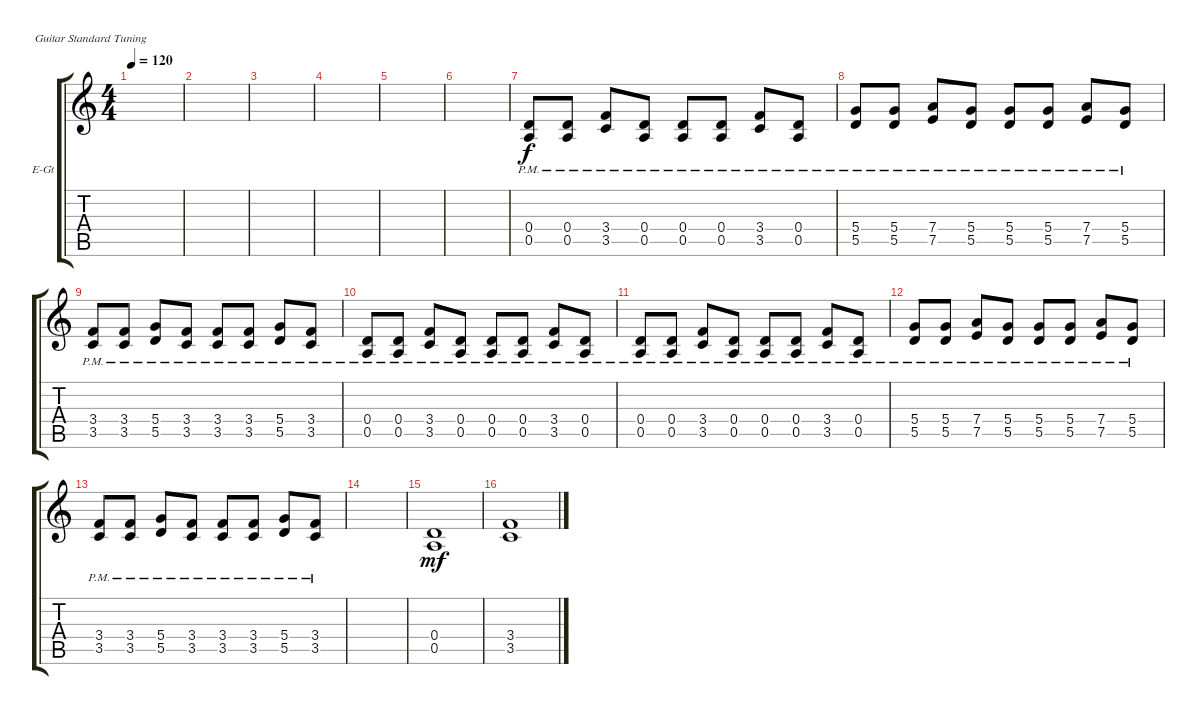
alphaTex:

\defaultSystemsLayout 4
\bracketExtendMode groupsimilarinstruments
\firstSystemTrackNameOrientation horizontal
\otherSystemsTrackNameOrientation horizontal
\track ("Electric Guitar" "E-Gt") {instrument distortionguitar}
\staff {score tabs}
\tuning (E4 B3 G3 D3 A2 E2)
\ts (4 4)
\tempo 120
\clef g2
\scale
0.333333
\ks c
|
\scale
0.333333 |
\scale
0.333333 |
\scale
0.333333 |
\scale
0.333333 |
\scale
0.333333 |
\scale
0.333333 (0.4{pm} 0.5{pm}).8 (0.4{pm} 0.5{pm}).8 (3.4{pm} 3.5{pm}).8 (0.4{pm} 0.5{pm}).8 (0.4{pm} 0.5{pm}).8 (0.4{pm} 0.5{pm}).8 (3.4{pm} 3.5{pm}).8 (0.4{pm} 0.5{pm}).8 |
\scale
0.333333 (5.4{pm} 5.5{pm}).8 (5.4{pm} 5.5{pm}).8 (7.4{pm} 7.5{pm}).8 (5.4{pm} 5.5{pm}).8 (5.4{pm} 5.5{pm}).8 (5.4{pm} 5.5{pm}).8 (7.4{pm} 7.5{pm}).8 (5.4{pm} 5.5{pm}).8 |
\scale
0.333333 (3.4{pm} 3.5{pm}).8 (3.4{pm} 3.5{pm}).8 (5.4{pm} 5.5{pm}).8 (3.4{pm} 3.5{pm}).8 (3.4{pm} 3.5{pm}).8 (3.4{pm} 3.5{pm}).8 (5.4{pm} 5.5{pm}).8 (3.4{pm} 3.5{pm}).8 |
\scale
0.333333 (0.4{pm} 0.5{pm}).8 (0.4{pm} 0.5{pm}).8 (3.4{pm} 3.5{pm}).8 (0.4{pm} 0.5{pm}).8 (0.4{pm} 0.5{pm}).8 (0.4{pm} 0.5{pm}).8 (3.4{pm} 3.5{pm}).8 (0.4{pm} 0.5{pm}).8 |
\scale
0.333333 (0.4{pm} 0.5{pm}).8 (0.4{pm} 0.5{pm}).8 (3.4{pm} 3.5{pm}).8 (0.4{pm} 0.5{pm}).8 (0.4{pm} 0.5{pm}).8 (0.4{pm} 0.5{pm}).8 (3.4{pm} 3.5{pm}).8 (0.4{pm} 0.5{pm}).8 |
\scale
0.333333 (5.4{pm} 5.5{pm}).8 (5.4{pm} 5.5{pm}).8 (7.4{pm} 7.5{pm}).8 (5.4{pm} 5.5{pm}).8 (5.4{pm} 5.5{pm}).8 (5.4{pm} 5.5{pm}).8 (7.4{pm} 7.5{pm}).8 (5.4{pm} 5.5{pm}).8 |
\scale
0.333333 (3.4{pm} 3.5{pm}).8 (3.4{pm} 3.5{pm}).8 (5.4{pm} 5.5{pm}).8 (3.4{pm} 3.5{pm}).8 (3.4{pm} 3.5{pm}).8 (3.4{pm} 3.5{pm}).8 (5.4{pm} 5.5{pm}).8 (3.4{pm} 3.5{pm}).8 |
\scale
0.333333 |
\scale
0.333333 (0.5 0.4).1{dy mf} |
\scale
0.333333 (3.5 3.4).1
